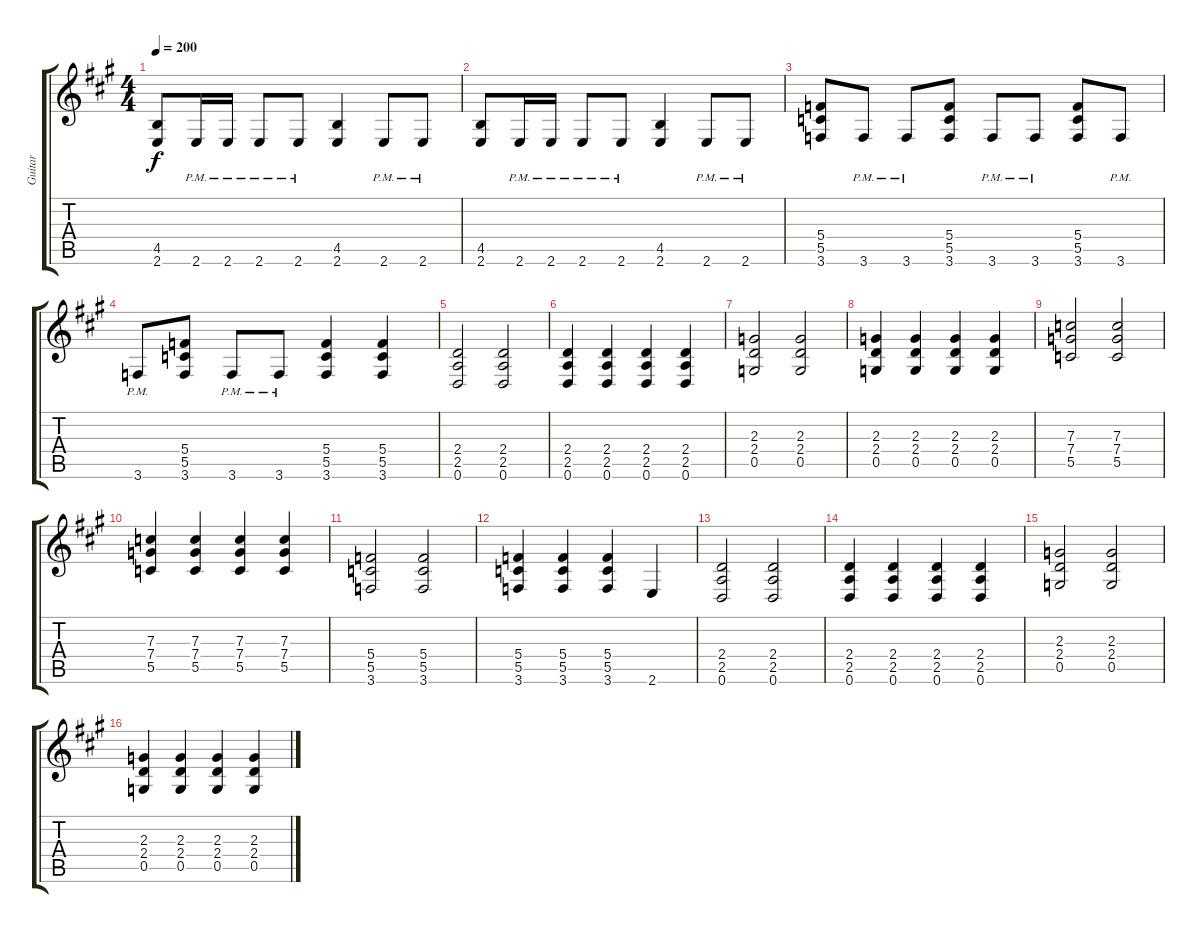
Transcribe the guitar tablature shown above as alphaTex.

\track ("Guitar" "Guitar") {instrument distortionguitar}
\staff {score tabs}
\tuning (D4 A3 F3 C3 G2 D2) {hide}
\ts (4 4)
\tempo 200
\clef g2
\ks f#minor
(4.5 2.6).8{dy f} 2.6{pm}.16 2.6{pm}.16 2.6{pm}.8 2.6{pm}.8 (4.5 2.6).4 2.6{pm}.8 2.6{pm}.8 |
(4.5 2.6).8 2.6{pm}.16 2.6{pm}.16 2.6{pm}.8 2.6{pm}.8 (4.5 2.6).4 2.6{pm}.8 2.6{pm}.8 |
(5.4 5.5 3.6).8 3.6{pm}.8 3.6{pm}.8 (5.4 5.5 3.6).8 3.6{pm}.8 3.6{pm}.8 (5.4 5.5 3.6).8 3.6{pm}.8 |
3.6{pm}.8 (5.4 5.5 3.6).8 3.6{pm}.8 3.6{pm}.8 (5.4 5.5 3.6).4 (5.4 5.5 3.6).4 |
(2.4 2.5 0.6).2 (2.4 2.5 0.6).2 |
(2.4 2.5 0.6).4 (2.4 2.5 0.6).4 (2.4 2.5 0.6).4 (2.4 2.5 0.6).4 |
(2.3 2.4 0.5).2 (2.3 2.4 0.5).2 |
(2.3 2.4 0.5).4 (2.3 2.4 0.5).4 (2.3 2.4 0.5).4 (2.3 2.4 0.5).4 |
(7.3 7.4 5.5).2 (7.3 7.4 5.5).2 |
(7.3 7.4 5.5).4 (7.3 7.4 5.5).4 (7.3 7.4 5.5).4 (7.3 7.4 5.5).4 |
(5.4 5.5 3.6).2 (5.4 5.5 3.6).2 |
(5.4 5.5 3.6).4 (5.4 5.5 3.6).4 (5.4 5.5 3.6).4 2.6.4 |
(2.4 2.5 0.6).2 (2.4 2.5 0.6).2 |
(2.4 2.5 0.6).4 (2.4 2.5 0.6).4 (2.4 2.5 0.6).4 (2.4 2.5 0.6).4 |
(2.3 2.4 0.5).2 (2.3 2.4 0.5).2 |
(2.3 2.4 0.5).4 (2.3 2.4 0.5).4 (2.3 2.4 0.5).4 (2.3 2.4 0.5).4
